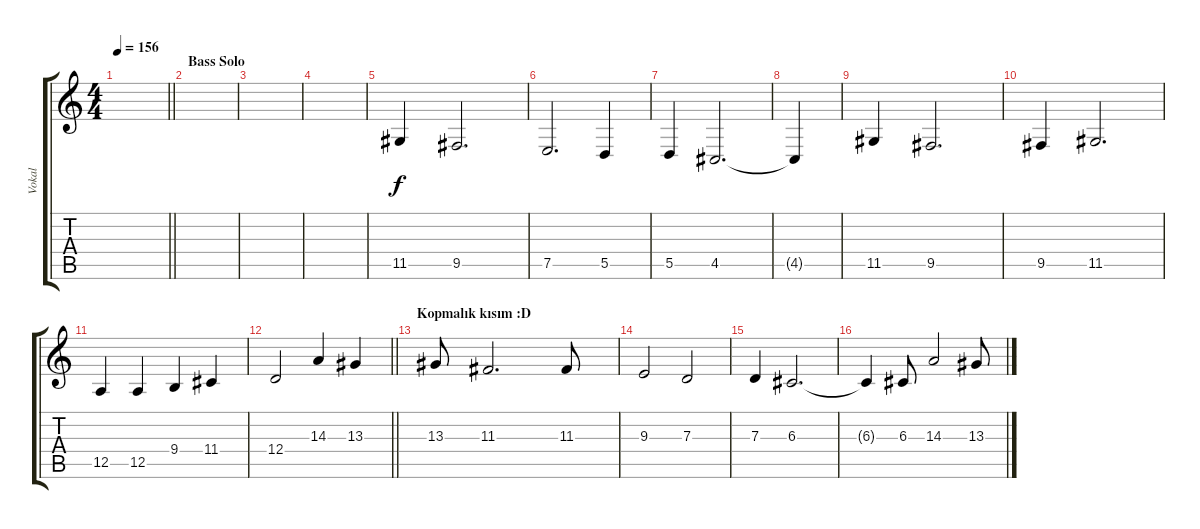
\track ("Vokal" "Vokal") {instrument oboe}
\staff {score tabs}
\tuning (E4 B3 G3 D3 A2 E2) {hide}
\ts (4 4)
\tempo 156
\clef g2
\barLineRight lightlight
\ks c
|
\section ("" "Bass Solo")
|
|
|
11.5.4 9.5.2{d} |
7.5.2{d} 5.5.4 |
5.5.4 4.5.2{d} |
4.5{t}.4 |
11.5.4 9.5.2{d} |
9.5.4 11.5.2{d} |
12.5.4 12.5.4 9.4.4 11.4.4 |
\barLineRight lightlight
12.4.2 14.3.4 13.3.4 |
\section ("" "Kopmalık kısım :D")
13.3.8 11.3.2{d} 11.3.8 |
9.3.2 7.3.2 |
7.3.4 6.3.2{d} |
6.3{t}.4 6.3.8 14.3.2 13.3.8
